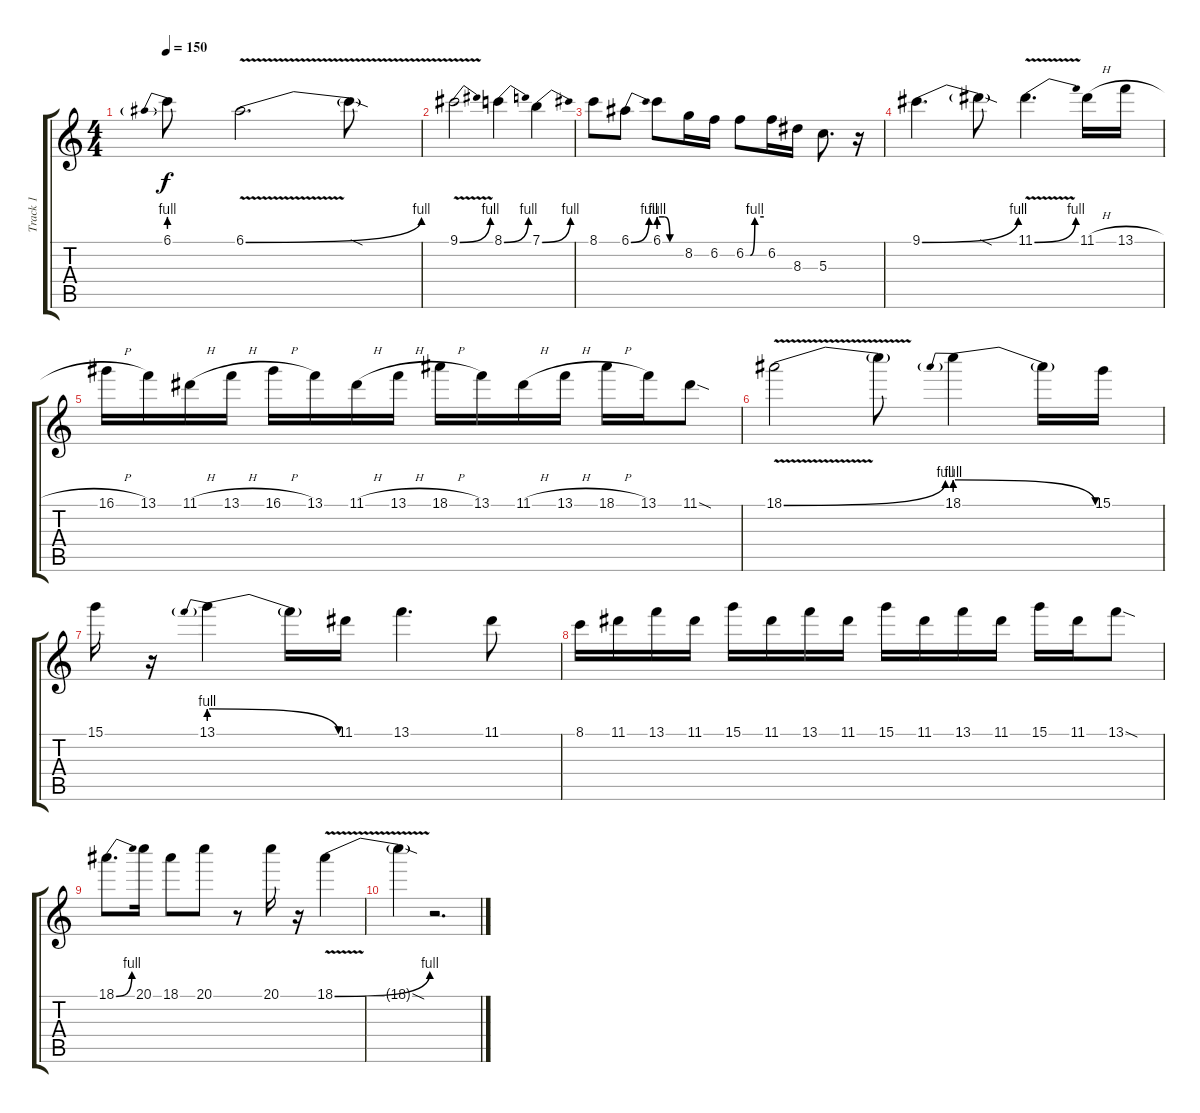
\track ("Track 1" "Track 1") {instrument distortionguitar}
\staff {score tabs}
\tuning (E4 B3 G3 D3 A2 E2) {hide}
\ts (4 4)
\tempo 150
\clef g2
\ks c
6.1{be (prebend 0 4 60 4)}.8{dy f} 6.1{be (bend 0 0 60 4) v}.2{d} 6.1{sod t}.8 |
9.1{be (bend 0 0 60 4) v}.2 8.1{be (bend 0 0 60 4)}.4 7.1{be (bend 0 0 60 4)}.4 |
8.1.8 6.1{be (bend 0 0 60 4)}.8 6.1{be (custom 0 4 15 4 30 0 60 0)}.8 8.2.16 6.2.16 6.2{be (custom 0 0 15 0 30 4 60 4)}.8 6.2.16 8.3.16 5.3.8{d} r.16 |
9.1{be (bend 0 0 60 4)}.4{d} 9.1{sod t}.8 11.1{be (bend 0 0 60 4) v}.4{d} 11.1{h}.16 13.1{h}.16 |
16.1{h}.16 13.1.16 11.1{h}.16 13.1{h}.16 16.1{h}.16 13.1.16 11.1{h}.16 13.1{h}.16 18.1{h}.16 13.1.16 11.1{h}.16 13.1{h}.16 18.1{h}.16 13.1.16 11.1{sod}.8 |
18.1{be (bend 0 0 60 4) v}.2 18.1{t}.8 18.1{be (prebendrelease 0 4 60 0)}.4 18.1{t}.16 15.1.16 |
15.1.16 r.16 13.1{be (prebendrelease 0 4 60 0)}.4 13.1{t}.16 11.1.16 13.1.4{d} 11.1.8 |
8.1.16 11.1.16 13.1.16 11.1.16 15.1.16 11.1.16 13.1.16 11.1.16 15.1.16 11.1.16 13.1.16 11.1.16 15.1.16 11.1.16 13.1{sod}.8 |
18.1{be (bend 0 0 60 4)}.8{d} 20.1.16 18.1.8 20.1.8 r.8 20.1.16 r.16 18.1{be (bend 0 0 60 4) v}.4 |
18.1{sod t}.4 r.2{d}
